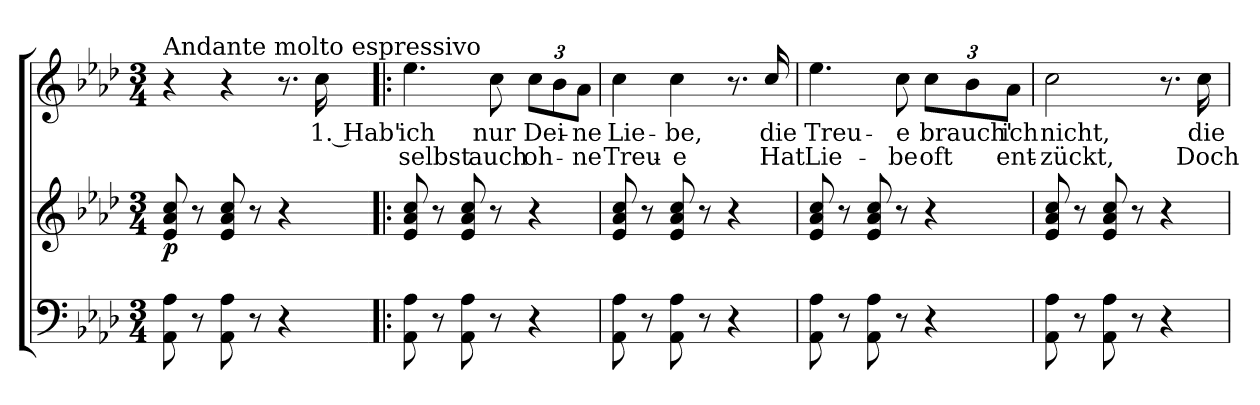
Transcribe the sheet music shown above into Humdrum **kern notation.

**kern	**kern	**dynam	**kern	**text	**text
*part2	*part2	*part2	*part1	*part1	*part1
*staff3	*staff2	*staff2/3	*staff1	*staff1	*staff1
*clefF4	*clefG2	*	*clefG2	*	*
*k[b-e-a-d-]	*k[b-e-a-d-]	*	*k[b-e-a-d-]	*	*
*A-:	*A-:	*	*A-:	*	*
*M3/4	*M3/4	*	*M3/4	*	*
=1	=1	=1	=1	=1	=1
!	!	!	!LO:TX:a:t=Andante molto espressivo	!	!
!	!	!LO:DY:b	!	!	!
8AA-\ 8A-\	8e-/ 8a-/ 8cc/	p	4r	.	.
8r	8r	.	.	.	.
8AA-\ 8A-\	8e-/ 8a-/ 8cc/	.	4r	.	.
8r	8r	.	.	.	.
4r	4r	.	8.r	.	.
!	!	!	!	!LO:LY:b:rj	!
.	.	.	16cc\	1. Hab'	.
=2!|:	=2!|:	=2!|:	=2!|:	=2!|:	=2!|:
!	!	!	!	!LO:LY:b	!LO:LY:b
8AA-\ 8A-\	8e-/ 8a-/ 8cc/	.	4.ee-\	ich	selbst
8r	8r	.	.	.	.
8AA-\ 8A-\	8e-/ 8a-/ 8cc/	.	.	.	.
!	!	!	!	!LO:LY:b	!LO:LY:b
8r	8r	.	8cc\	nur	auch
!	!	!	!	!LO:LY:b	!LO:LY:b
4r	4r	.	12cc\L	Dei-	oh-
.	.	.	12b-\	.	.
!	!	!	!	!LO:LY:b	!LO:LY:b
.	.	.	12a-\J	-ne	-ne
=3	=3	=3	=3	=3	=3
!	!	!	!	!LO:LY:b	!LO:LY:b
8AA-\ 8A-\	8e-/ 8a-/ 8cc/	.	4cc\	Lie-	Treu-
8r	8r	.	.	.	.
!	!	!	!	!LO:LY:b	!LO:LY:b
8AA-\ 8A-\	8e-/ 8a-/ 8cc/	.	4cc\	-be,	-e
8r	8r	.	.	.	.
4r	4r	.	8.r	.	.
!	!	!	!	!LO:LY:b	!LO:LY:b
.	.	.	16cc/	die	Hat
!!LO:LB:g=z
=4	=4	=4	=4	=4	=4
!	!	!	!	!LO:LY:b	!LO:LY:b
8AA-\ 8A-\	8e-/ 8a-/ 8cc/	.	4.ee-\	Treu-	Lie-
8r	8r	.	.	.	.
8AA-\ 8A-\	8e-/ 8a-/ 8cc/	.	.	.	.
!	!	!	!	!LO:LY:b	!LO:LY:b
8r	8r	.	8cc\	-e	-be
!	!	!	!	!LO:LY:b	!LO:LY:b
4r	4r	.	12cc\L	brauch'	oft
.	.	.	12b-\	.	.
!	!	!	!	!LO:LY:b	!LO:LY:b
.	.	.	12a-\J	ich	ent-
=5	=5	=5	=5	=5	=5
!	!	!	!	!LO:LY:b	!LO:LY:b
8AA-\ 8A-\	8e-/ 8a-/ 8cc/	.	2cc\	nicht,	-zückt,
8r	8r	.	.	.	.
8AA-\ 8A-\	8e-/ 8a-/ 8cc/	.	.	.	.
8r	8r	.	.	.	.
4r	4r	.	8.r	.	.
!	!	!	!	!LO:LY:b	!LO:LY:b
.	.	.	16cc\	die	Doch
=	=	=	=	=	=
*-	*-	*-	*-	*-	*-
